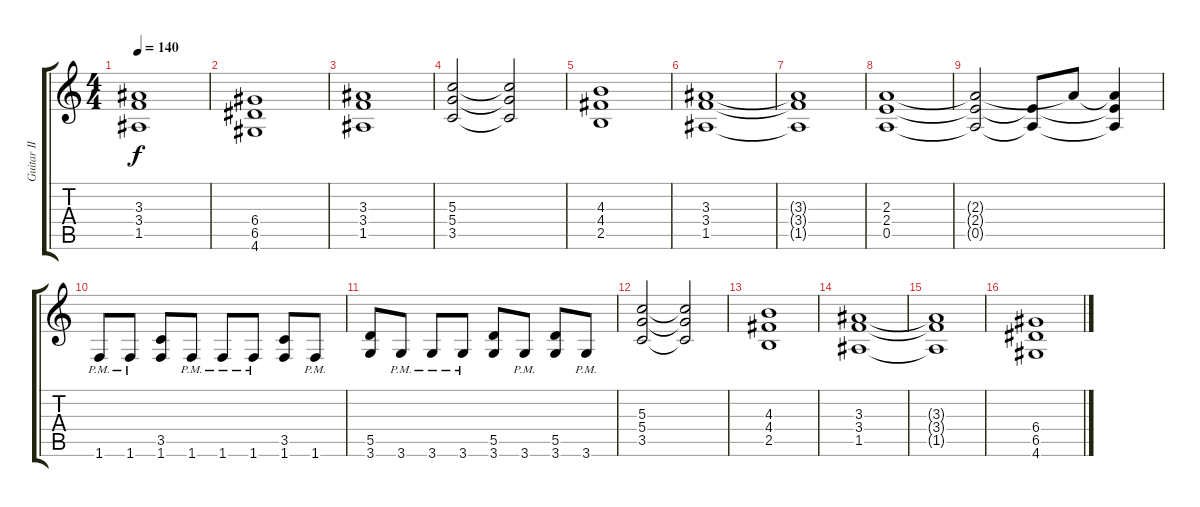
\track ("Guitar II" "Guitar II") {instrument overdrivenguitar}
\staff {score tabs}
\tuning (E4 B3 G3 D3 A2 E2) {hide}
\ts (4 4)
\tempo 140
\clef g2
\ks c
(3.3{t} 3.4{t} 1.5{t}).1{dy f} |
(6.4 6.5 4.6).1 |
(3.3 3.4 1.5).1 |
(5.3 5.4 3.5).2 (5.3{t} 5.4{t} 3.5{t}).2 |
(4.3 4.4 2.5).1 |
(3.3 3.4 1.5).1 |
(3.3{t} 3.4{t} 1.5{t}).1 |
(2.3 2.4 0.5).1 |
(2.3{t} 2.4{t} 0.5{t}).2 (2.4{t} 0.5{t}).8 2.3{t}.8 (2.3{t} 2.4{t} 0.5{t}).4 |
1.6{pm}.8 1.6{pm}.8 (3.5 1.6).8 1.6{pm}.8 1.6{pm}.8 1.6{pm}.8 (3.5 1.6).8 1.6{pm}.8 |
(5.5 3.6).8 3.6{pm}.8 3.6{pm}.8 3.6{pm}.8 (5.5 3.6).8 3.6{pm}.8 (5.5 3.6).8 3.6{pm}.8 |
(5.3 5.4 3.5).2 (5.3{t} 5.4{t} 3.5{t}).2 |
(4.3 4.4 2.5).1 |
(3.3 3.4 1.5).1 |
(3.3{t} 3.4{t} 1.5{t}).1 |
(6.4 6.5 4.6).1
